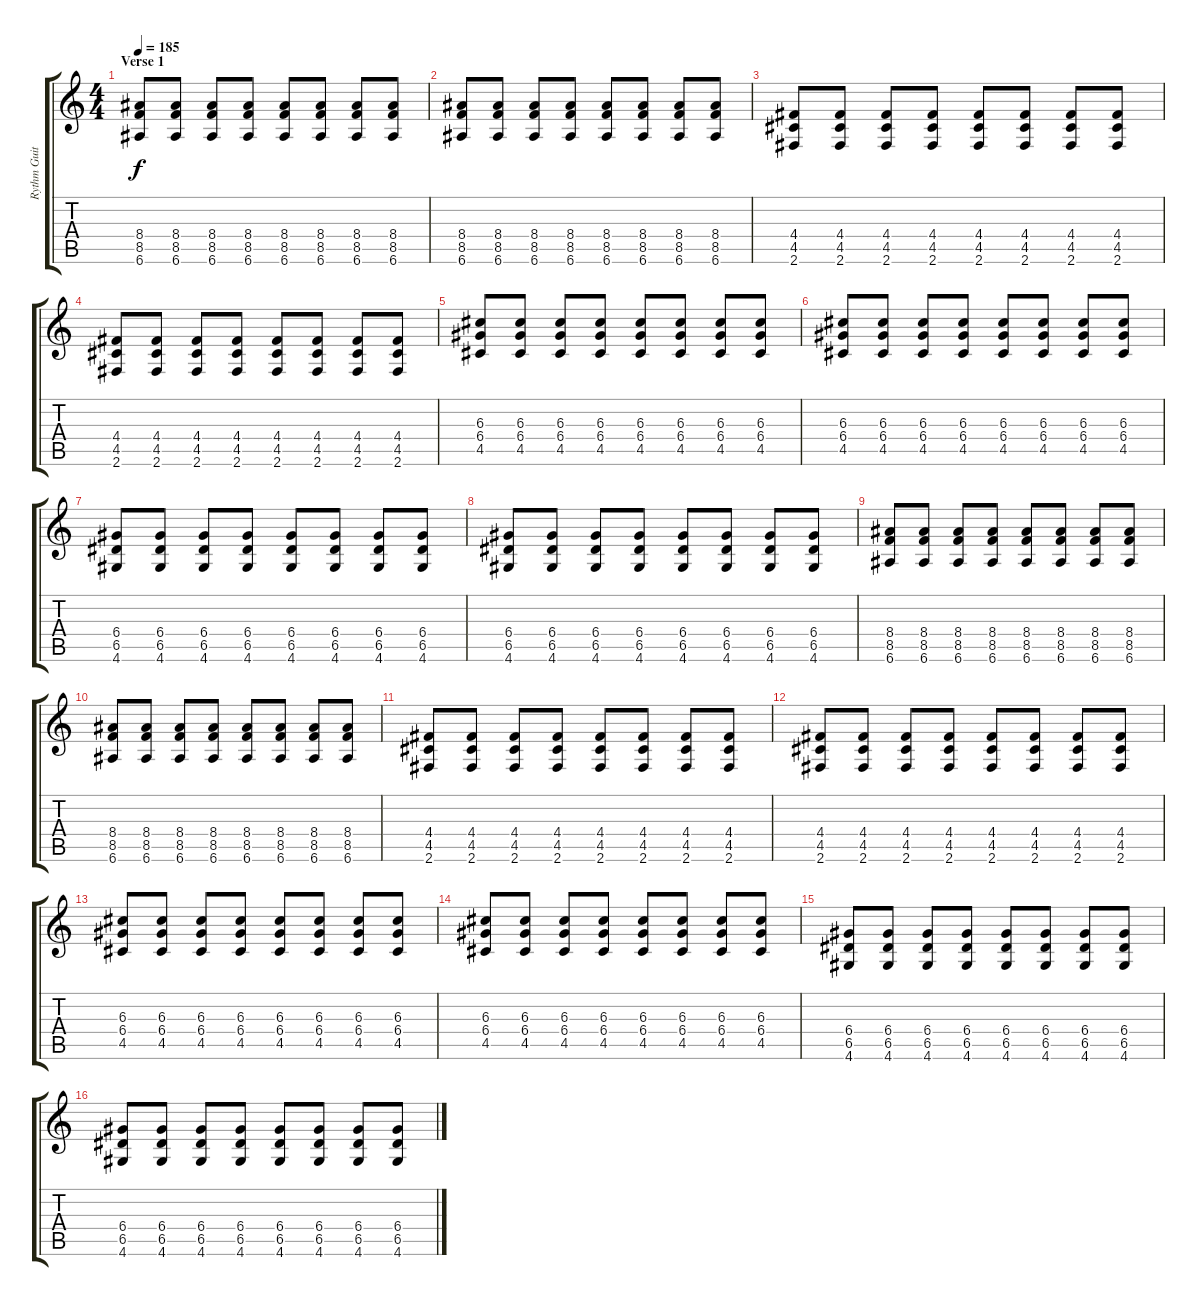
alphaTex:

\track ("Rythm Guitar" "Rythm Guit") {instrument distortionguitar}
\staff {score tabs}
\tuning (E4 B3 G3 D3 A2 E2) {hide}
\ts (4 4)
\section ("" "Verse 1")
\tempo 185
\clef g2
\ks c
(8.4 8.5 6.6).8{dy f} (8.4 8.5 6.6).8 (8.4 8.5 6.6).8 (8.4 8.5 6.6).8 (8.4 8.5 6.6).8 (8.4 8.5 6.6).8 (8.4 8.5 6.6).8 (8.4 8.5 6.6).8 |
(8.4 8.5 6.6).8 (8.4 8.5 6.6).8 (8.4 8.5 6.6).8 (8.4 8.5 6.6).8 (8.4 8.5 6.6).8 (8.4 8.5 6.6).8 (8.4 8.5 6.6).8 (8.4 8.5 6.6).8 |
(4.4 4.5 2.6).8 (4.4 4.5 2.6).8 (4.4 4.5 2.6).8 (4.4 4.5 2.6).8 (4.4 4.5 2.6).8 (4.4 4.5 2.6).8 (4.4 4.5 2.6).8 (4.4 4.5 2.6).8 |
(4.4 4.5 2.6).8 (4.4 4.5 2.6).8 (4.4 4.5 2.6).8 (4.4 4.5 2.6).8 (4.4 4.5 2.6).8 (4.4 4.5 2.6).8 (4.4 4.5 2.6).8 (4.4 4.5 2.6).8 |
(6.3 6.4 4.5).8 (6.3 6.4 4.5).8 (6.3 6.4 4.5).8 (6.3 6.4 4.5).8 (6.3 6.4 4.5).8 (6.3 6.4 4.5).8 (6.3 6.4 4.5).8 (6.3 6.4 4.5).8 |
(6.3 6.4 4.5).8 (6.3 6.4 4.5).8 (6.3 6.4 4.5).8 (6.3 6.4 4.5).8 (6.3 6.4 4.5).8 (6.3 6.4 4.5).8 (6.3 6.4 4.5).8 (6.3 6.4 4.5).8 |
(6.4 6.5 4.6).8 (6.4 6.5 4.6).8 (6.4 6.5 4.6).8 (6.4 6.5 4.6).8 (6.4 6.5 4.6).8 (6.4 6.5 4.6).8 (6.4 6.5 4.6).8 (6.4 6.5 4.6).8 |
(6.4 6.5 4.6).8 (6.4 6.5 4.6).8 (6.4 6.5 4.6).8 (6.4 6.5 4.6).8 (6.4 6.5 4.6).8 (6.4 6.5 4.6).8 (6.4 6.5 4.6).8 (6.4 6.5 4.6).8 |
(8.4 8.5 6.6).8 (8.4 8.5 6.6).8 (8.4 8.5 6.6).8 (8.4 8.5 6.6).8 (8.4 8.5 6.6).8 (8.4 8.5 6.6).8 (8.4 8.5 6.6).8 (8.4 8.5 6.6).8 |
(8.4 8.5 6.6).8 (8.4 8.5 6.6).8 (8.4 8.5 6.6).8 (8.4 8.5 6.6).8 (8.4 8.5 6.6).8 (8.4 8.5 6.6).8 (8.4 8.5 6.6).8 (8.4 8.5 6.6).8 |
(4.4 4.5 2.6).8 (4.4 4.5 2.6).8 (4.4 4.5 2.6).8 (4.4 4.5 2.6).8 (4.4 4.5 2.6).8 (4.4 4.5 2.6).8 (4.4 4.5 2.6).8 (4.4 4.5 2.6).8 |
(4.4 4.5 2.6).8 (4.4 4.5 2.6).8 (4.4 4.5 2.6).8 (4.4 4.5 2.6).8 (4.4 4.5 2.6).8 (4.4 4.5 2.6).8 (4.4 4.5 2.6).8 (4.4 4.5 2.6).8 |
(6.3 6.4 4.5).8 (6.3 6.4 4.5).8 (6.3 6.4 4.5).8 (6.3 6.4 4.5).8 (6.3 6.4 4.5).8 (6.3 6.4 4.5).8 (6.3 6.4 4.5).8 (6.3 6.4 4.5).8 |
(6.3 6.4 4.5).8 (6.3 6.4 4.5).8 (6.3 6.4 4.5).8 (6.3 6.4 4.5).8 (6.3 6.4 4.5).8 (6.3 6.4 4.5).8 (6.3 6.4 4.5).8 (6.3 6.4 4.5).8 |
(6.4 6.5 4.6).8 (6.4 6.5 4.6).8 (6.4 6.5 4.6).8 (6.4 6.5 4.6).8 (6.4 6.5 4.6).8 (6.4 6.5 4.6).8 (6.4 6.5 4.6).8 (6.4 6.5 4.6).8 |
(6.4 6.5 4.6).8 (6.4 6.5 4.6).8 (6.4 6.5 4.6).8 (6.4 6.5 4.6).8 (6.4 6.5 4.6).8 (6.4 6.5 4.6).8 (6.4 6.5 4.6).8 (6.4 6.5 4.6).8
